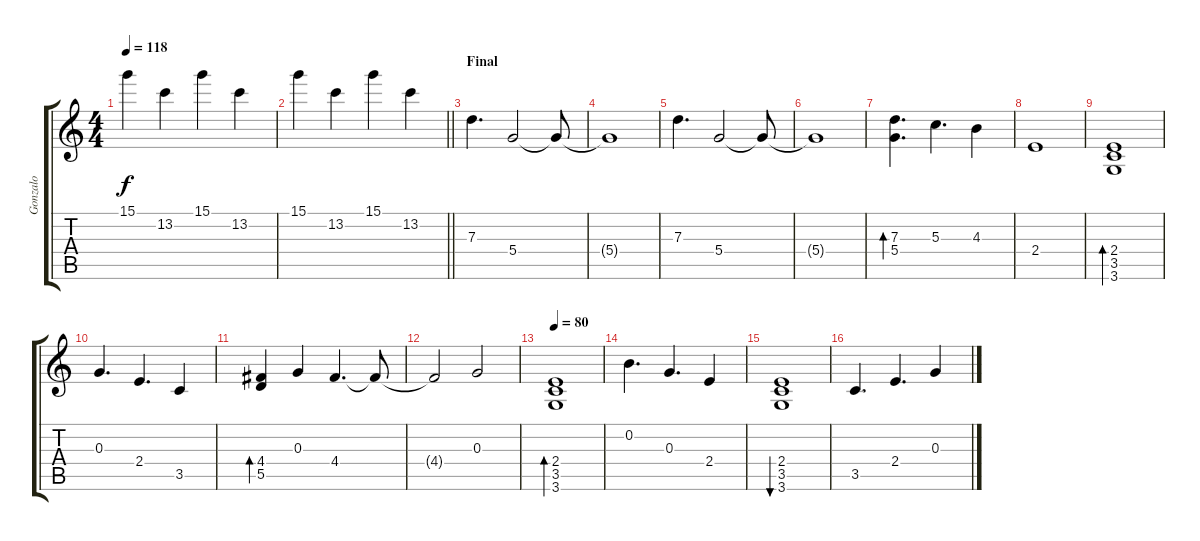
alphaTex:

\track ("Gonzalo" "Gonzalo") {instrument distortionguitar}
\staff {score tabs}
\tuning (E4 B3 G3 D3 A2 E2) {hide}
\ts (4 4)
\tempo 118
\clef g2
\ks c
15.1.4{dy f} 13.2.4 15.1.4 13.2.4 |
\barLineRight lightlight
15.1.4 13.2.4 15.1.4 13.2.4 |
\section ("" "Final")
7.3.4{d} 5.4.2 5.4{t}.8 |
5.4{t}.1 |
7.3.4{d} 5.4.2 5.4{t}.8 |
5.4{t}.1 |
(7.3 5.4).4{d bd 240} 5.3.4{d} 4.3.4 |
2.4.1 |
(2.4 3.5 3.6).1{bd 480} |
0.3.4{d} 2.4.4{d} 3.5.4 |
(4.4 5.5).4{bd 240} 0.3.4 4.4.4{d} 4.4{t}.8 |
4.4{t}.2 0.3.2 |
\tempo 80
(2.4 3.5 3.6).1{bd 480} |
0.2.4{d} 0.3.4{d} 2.4.4 |
(2.4 3.5 3.6).1{bu 240} |
3.5.4{d} 2.4.4{d} 0.3.4
